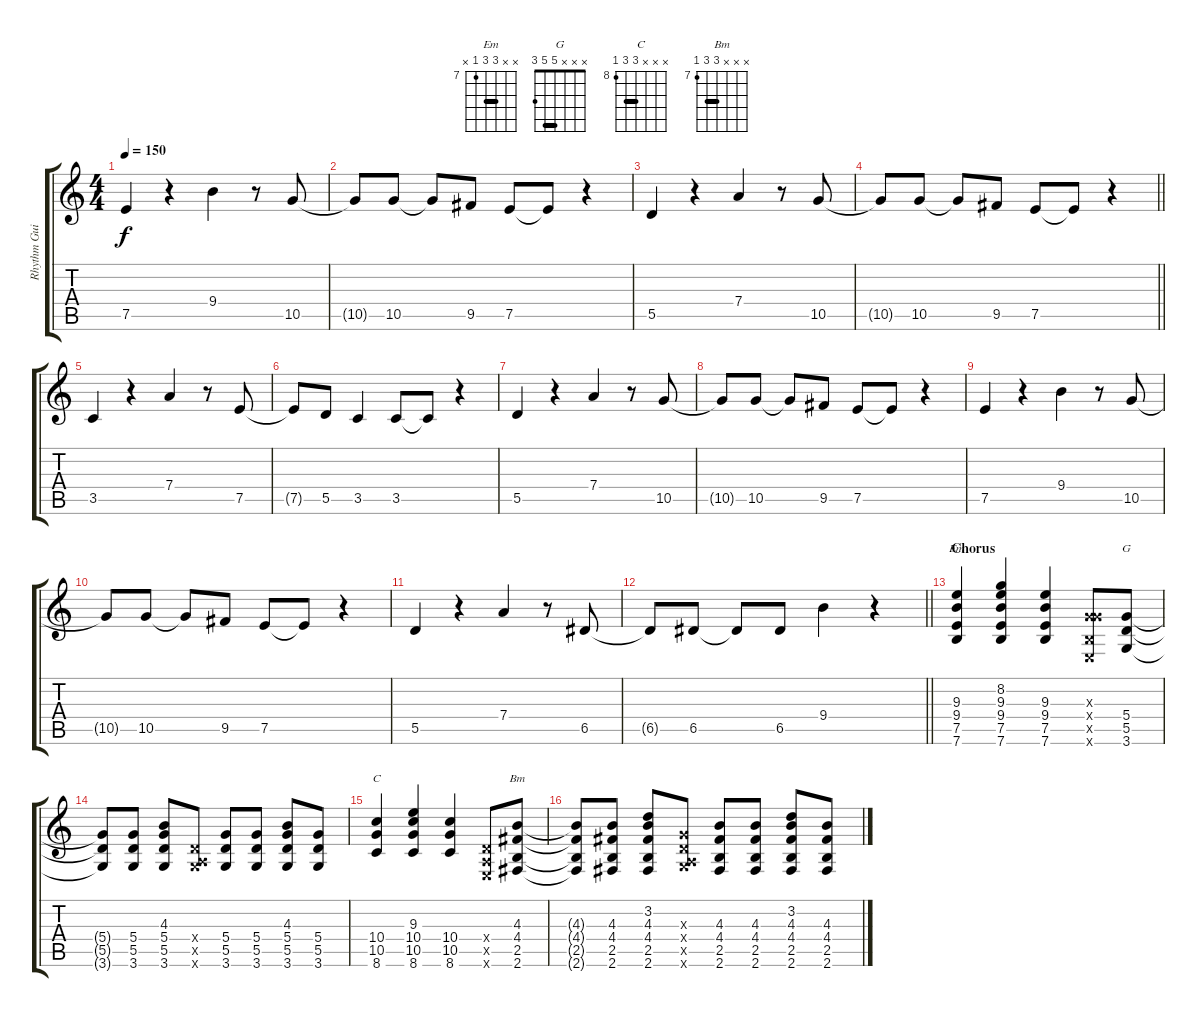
\track ("Rhythm Guitar" "Rhythm Gui") {instrument distortionguitar}
\staff {score tabs}
\tuning (E4 B3 G3 D3 A2 E2) {hide}
\chord ("Em" x x 9 9 7 x) {firstfret 7 barre 9}
\chord ("G" x x x 5 5 3) {barre 5}
\chord ("C" x x x 10 10 8) {firstfret 8 barre 10}
\chord ("Bm" x x x 9 9 7) {firstfret 7 barre 9}
\ts (4 4)
\tempo 150
\clef g2
\ks c
7.5.4{dy f} r.4 9.4.4 r.8 10.5.8 |
10.5{t}.8 10.5.8 10.5{t}.8 9.5.8 7.5.8 7.5{t}.8 r.4 |
5.5.4 r.4 7.4.4 r.8 10.5.8 |
\barLineRight lightlight
10.5{t}.8 10.5.8 10.5{t}.8 9.5.8 7.5.8 7.5{t}.8 r.4 |
3.5.4 r.4 7.4.4 r.8 7.5.8 |
7.5{t}.8 5.5.8 3.5.4 3.5.8 3.5{t}.8 r.4 |
5.5.4 r.4 7.4.4 r.8 10.5.8 |
10.5{t}.8 10.5.8 10.5{t}.8 9.5.8 7.5.8 7.5{t}.8 r.4 |
7.5.4 r.4 9.4.4 r.8 10.5.8 |
10.5{t}.8 10.5.8 10.5{t}.8 9.5.8 7.5.8 7.5{t}.8 r.4 |
5.5.4 r.4 7.4.4 r.8 6.5.8 |
\barLineRight lightlight
6.5{t}.8 6.5.8 6.5{t}.8 6.5.8 9.4.4 r.4 |
\section ("" "Chorus")
(9.3 9.4 7.5 7.6).4{ch "Em"} (8.2 9.3 9.4 7.5 7.6).4 (9.3 9.4 7.5 7.6).4 (0.3{x} 5.4{x} 2.5{x} 0.6{x}).8 (5.4 5.5 3.6).8{ch "G"} |
(5.4{t} 5.5{t} 3.6{t}).8 (5.4 5.5 3.6).8 (4.3 5.4 5.5 3.6).8 (0.4{x} 0.5{x} 3.6{x}).8 (5.4 5.5 3.6).8 (5.4 5.5 3.6).8 (4.3 5.4 5.5 3.6).8 (5.4 5.5 3.6).8 |
(10.4 10.5 8.6).4{ch "C"} (9.3 10.4 10.5 8.6).4 (10.4 10.5 8.6).4 (0.4{x} 0.5{x} 0.6{x}).8 (4.3 4.4 2.5 2.6).8{ch "Bm"} |
(4.3{t} 4.4{t} 2.5{t} 2.6{t}).8 (4.3 4.4 2.5 2.6).8 (3.2 4.3 4.4 2.5 2.6).8 (0.3{x} 0.4{x} 0.5{x} 3.6{x}).8 (4.3 4.4 2.5 2.6).8 (4.3 4.4 2.5 2.6).8 (3.2 4.3 4.4 2.5 2.6).8 (4.3 4.4 2.5 2.6).8
